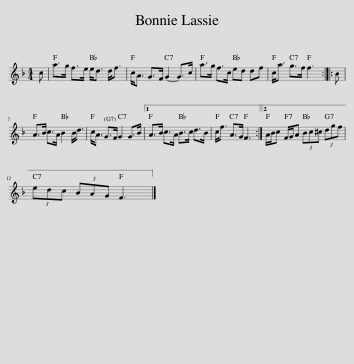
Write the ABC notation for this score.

X:1
L:1/8
M:4/4
I:linebreak $
K:F
V:1 treble
V:1
 c | a>g f>e e<d d<f | c<A G>F G2- G>c | a>g f>c ed df | c<a g>f f3 :: %5
 B |$ A>B c>A B2 B<d | c<A G>F G2 G>B |1 A>B c>A B>c d>B | c<f A>G F3 :|2 %10
 A/B/c F/G/A (3Bc^c (3dgf |$ (3edc (3BAG F3 |] %12
